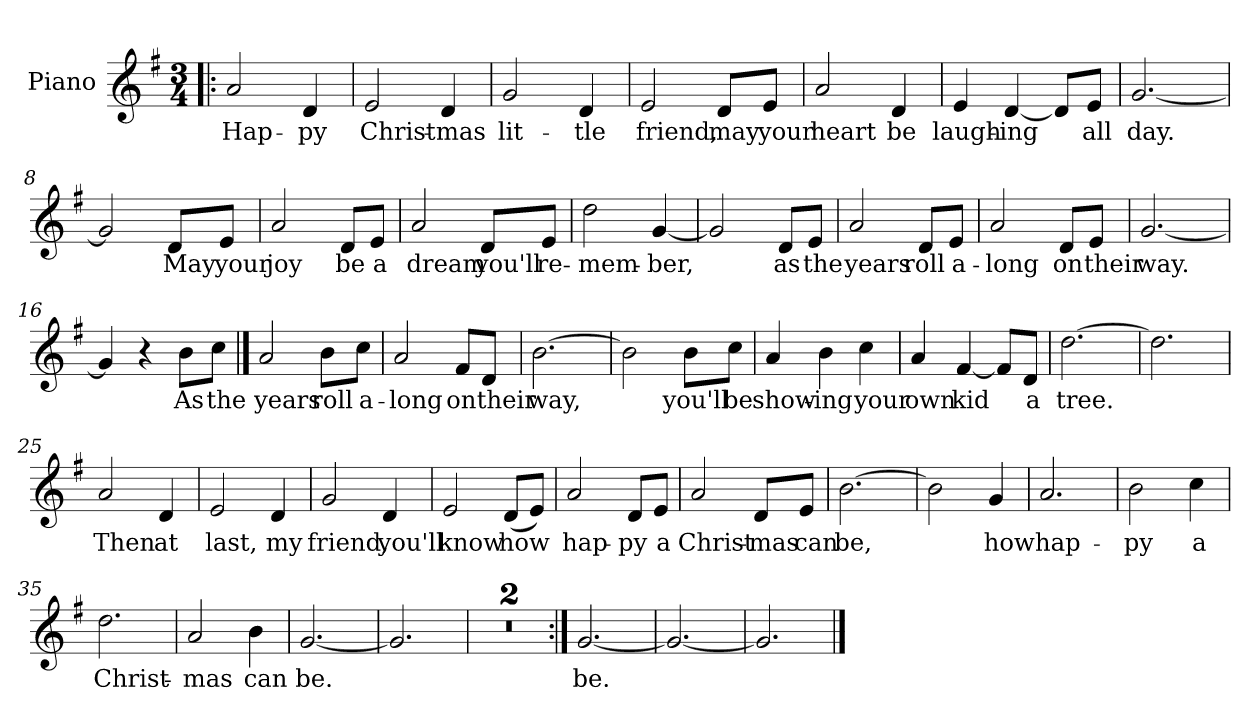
**kern	**text
*part1	*part1
*staff1	*staff1
*I"Piano	*
*I'Pno.	*
*clefG2	*
*k[f#]	*
*G:	*
*M3/4	*
=1!|:	=1!|:
2a/	Hap-
4d/	-py
=2	=2
2e/	Christ-
4d/	-mas
=3	=3
2g/	lit-
4d/	-tle
=4	=4
2e/	friend,
8d/L	may
8e/J	your
=5	=5
2a/	heart
4d/	be
!!LO:LB:g=z
=6	=6
4e/	laugh-
[4d/	-ing
8d/L]	.
8e/J	all
=7	=7
[2.g/	day.
=8	=8
2g/]	.
8d/L	May
8e/J	your
=9	=9
2a/	joy
8d/L	be
8e/J	a
=10	=10
2a/	dream
8d/L	you'll
8e/J	re-
!!LO:LB:g=z
=11	=11
2dd\	-mem-
[4g/	-ber,
=12	=12
2g/]	.
8d/L	as
8e/J	the
=13	=13
2a/	years
8d/L	roll
8e/J	a-
=14	=14
2a/	-long
8d/L	on
8e/J	their
=15	=15
[2.g/	way.
=16	=16
4g/]	.
4r	.
8b\L	As
8cc\J	the
!!LO:LB:g=z
==17	==17
2a/	years
8b\L	roll
8cc\J	a-
=18	=18
2a/	-long
8f#/L	on
8d/J	their
=19	=19
[2.b\	way,
=20	=20
2b\]	.
8b\L	you'll
8cc\J	be
=21	=21
4a/	show-
4b\	-ing
4cc\	your
!!LO:LB:g=z
=22	=22
4a/	own
[4f#/	kid
8f#/L]	.
8d/J	a
=23	=23
[2.dd\	tree.
=24	=24
2.dd\]	.
=25	=25
2a/	Then
4d/	at
=26	=26
2e/	last,
4d/	my
=27	=27
2g/	friend,
4d/	you'll
=28	=28
2e/	know
(8d/L	how
8e/J)	.
!!LO:LB:g=z
=29	=29
2a/	hap-
8d/L	-py
8e/J	a
=30	=30
2a/	Christ-
8d/L	-mas
8e/J	can
=31	=31
[2.b\	be,
=32	=32
2b\]	.
4g/	how
=33	=33
2.a/	hap-
=34	=34
2b\	-py
4cc\	a
=35	=35
2.dd\	Christ-
!!LO:LB:g=z
=36	=36
2a/	-mas
4b\	can
=37	=37
[2.g/	be.
=38	=38
2.g/]	.
=39	=39
2.r	.
=40	=40
2.r	.
=41:|!	=41:|!
[2.g/	be.
=42	=42
2.g/_	.
=43	=43
2.g/]	.
==	==
*-	*-
